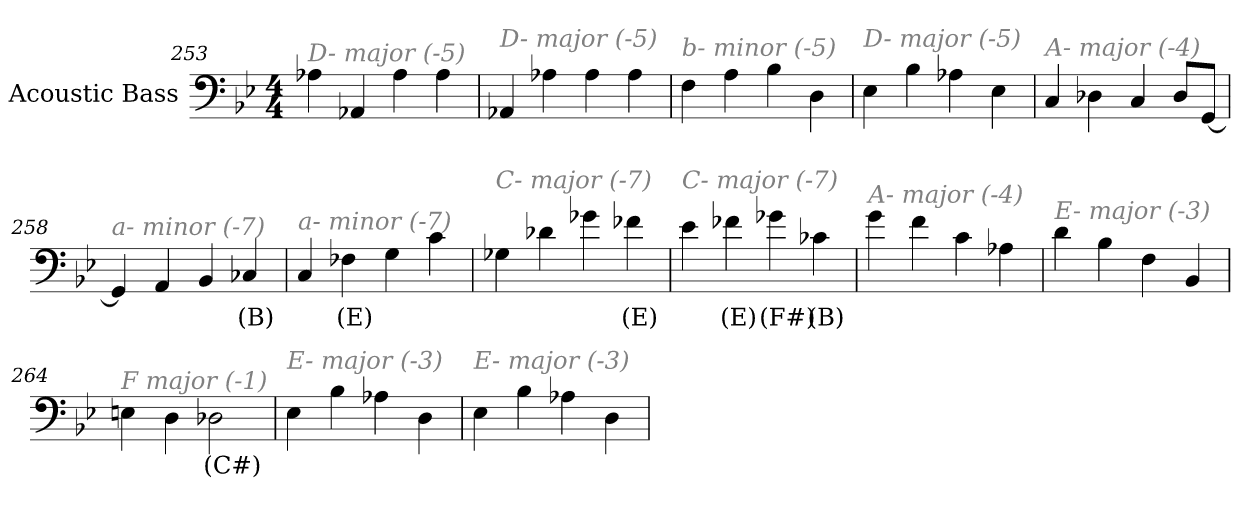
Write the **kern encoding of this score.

**kern	**text
*part1	*part1
*staff1	*staff1
*I"Acoustic Bass	*
*clefF4	*
*ITrd7c12	*
*k[b-e-]	*
*B-:	*
*M4/4	*
=253	=253
!LO:TX:i:color=#808080:t=D- major (-5)	!
4AA-X	.
4AAA-X	.
4AA-	.
4AA-	.
=254	=254
!LO:TX:i:color=#808080:t=D- major (-5)	!
4AAA-X	.
4AA-X	.
4AA-	.
4AA-	.
=255	=255
!LO:TX:i:color=#808080:t=b- minor (-5)	!
4FF	.
4AA	.
4BB-	.
4DD	.
=256	=256
!LO:TX:i:color=#808080:t=D- major (-5)	!
4EE-	.
4BB-	.
4AA-X	.
4EE-	.
=257	=257
!LO:TX:i:color=#808080:t=A- major (-4)	!
4CC	.
4DD-X	.
4CC	.
8DD-L	.
[8GGGJ	.
=258	=258
!LO:TX:i:color=#808080:t=a- minor (-7)	!
4GGG]	.
4AAA	.
4BBB-	.
4CC-Xi	(B)
=259	=259
!LO:TX:i:color=#808080:t=a- minor (-7)	!
4CC	.
4FF-Xi	(E)
4GG	.
4C	.
=260	=260
!LO:TX:i:color=#808080:t=C- major (-7)	!
4GG-X	.
4D-X	.
4G-X	.
4F-Xi	(E)
=261	=261
!LO:TX:i:color=#808080:t=C- major (-7)	!
4E-	.
4F-Xi	(E)
4G-Xi	(F#)
4C-Xi	(B)
=262	=262
!LO:TX:i:color=#808080:t=A- major (-4)	!
4G	.
4F	.
4C	.
4AA-X	.
=263	=263
!LO:TX:i:color=#808080:t=E- major (-3)	!
4D	.
4BB-	.
4FF	.
4BBB-	.
=264	=264
!LO:TX:i:color=#808080:t=F major (-1)	!
4EEn	.
4DD	.
2DD-Xi	(C#)
=265	=265
!LO:TX:i:color=#808080:t=E- major (-3)	!
4EE-	.
4BB-	.
4AA-X	.
4DD	.
=266	=266
!LO:TX:i:color=#808080:t=E- major (-3)	!
4EE-	.
4BB-	.
4AA-X	.
4DD	.
=	=
*-	*-
